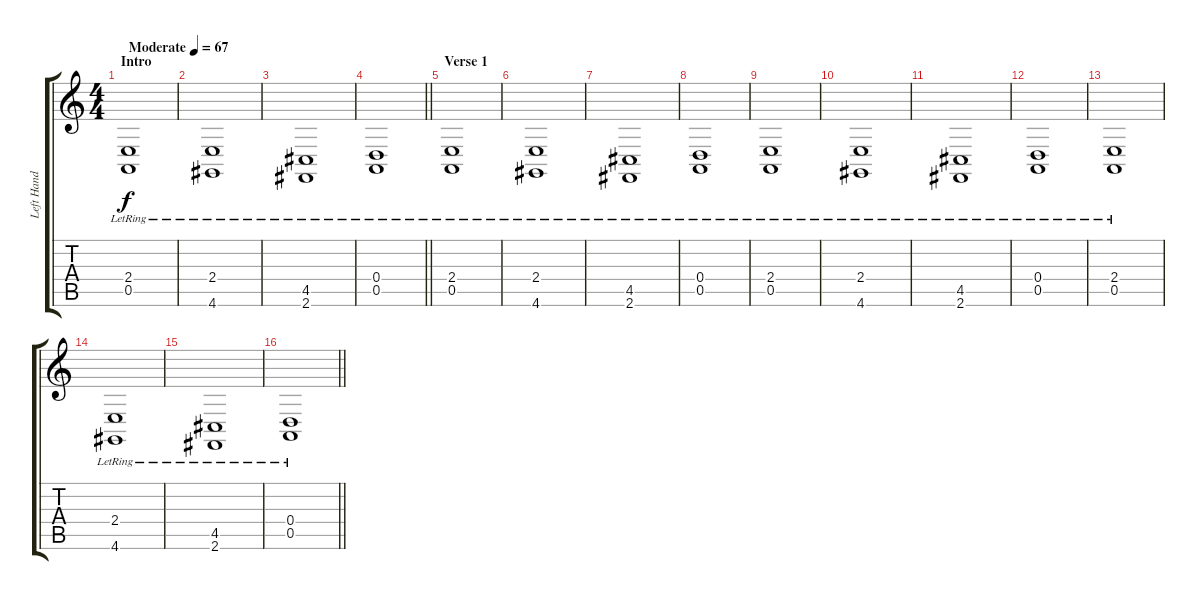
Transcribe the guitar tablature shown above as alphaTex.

\track ("Left Hand" "Left Hand") {instrument acousticgrandpiano}
\staff {score tabs}
\tuning (E4 B3 G3 D3 A2 E2) {hide}
\ts (4 4)
\section ("" "Intro")
\tempo (67 "Moderate")
\clef g2
\ks c
(2.4{lr} 0.5{lr}).1{dy f instrument acousticgrandpiano} |
(2.4{lr} 4.6{lr}).1 |
(4.5{lr} 2.6{lr}).1 |
\barLineRight lightlight
(0.4{lr} 0.5{lr}).1 |
\section ("" "Verse 1")
(2.4{lr} 0.5{lr}).1 |
(2.4{lr} 4.6{lr}).1 |
(4.5{lr} 2.6{lr}).1 |
(0.4{lr} 0.5{lr}).1 |
(2.4{lr} 0.5{lr}).1 |
(2.4{lr} 4.6{lr}).1 |
(4.5{lr} 2.6{lr}).1 |
(0.4{lr} 0.5{lr}).1 |
(2.4{lr} 0.5{lr}).1 |
(2.4{lr} 4.6{lr}).1 |
(4.5{lr} 2.6{lr}).1 |
\barLineRight lightlight
(0.4{lr} 0.5{lr}).1
